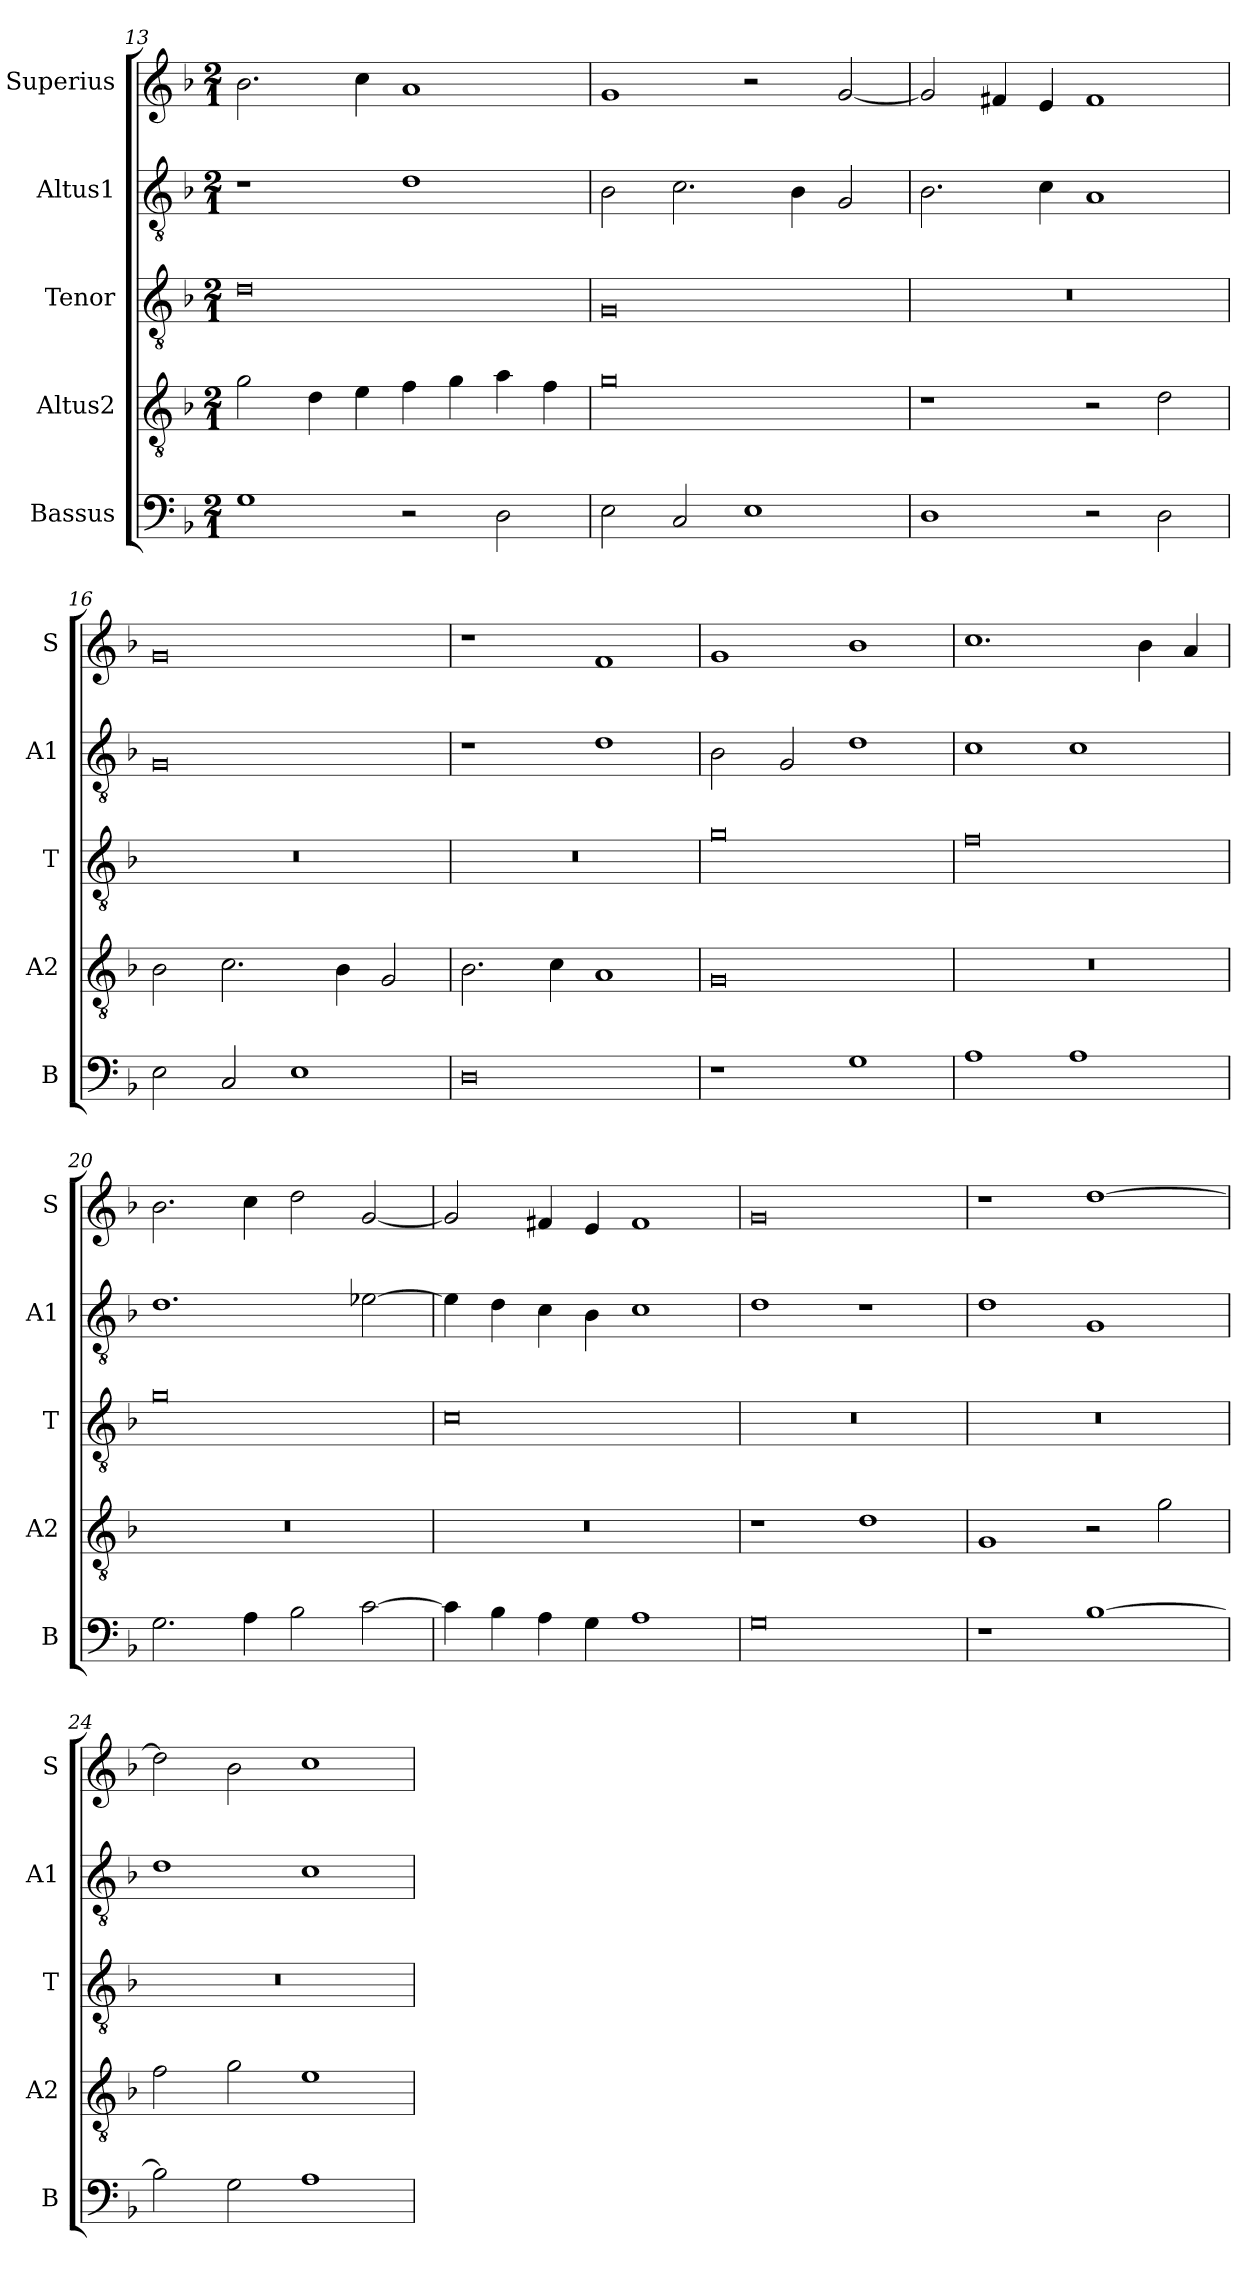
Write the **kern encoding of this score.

**kern	**kern	**kern	**kern	**kern
*part5	*part4	*part3	*part2	*part1
*staff5	*staff4	*staff3	*staff2	*staff1
*I"Bassus	*I"Altus2	*I"Tenor	*I"Altus1	*I"Superius
*I'B	*I'A2	*I'T	*I'A1	*I'S
*clefF4	*clefGv2	*clefGv2	*clefGv2	*clefG2
*k[b-]	*k[b-]	*k[b-]	*k[b-]	*k[b-]
*M2/1	*M2/1	*M2/1	*M2/1	*M2/1
=13	=13	=13	=13	=13
1G	2g\	0d	1r	2.b-\
.	4d\	.	.	.
.	4e\	.	.	4cc\
2r	4f\	.	1d	1a
.	4g\	.	.	.
2D\	4a\	.	.	.
.	4f\	.	.	.
=14	=14	=14	=14	=14
2E\	0g	0G	2B-\	1g
2C/	.	.	2.c\	.
1E	.	.	.	2r
.	.	.	4B-\	.
.	.	.	2G/	[2g/
=15	=15	=15	=15	=15
1D	1r	0r	2.B-\	2g/]
.	.	.	.	4f#X/
.	.	.	4c\	4e/
2r	2r	.	1A	1f#
2D\	2d\	.	.	.
=16	=16	=16	=16	=16
2E\	2B-\	0r	0G	0g
2C/	2.c\	.	.	.
1E	.	.	.	.
.	4B-\	.	.	.
.	2G/	.	.	.
=17	=17	=17	=17	=17
0D	2.B-\	0r	1r	1r
.	4c\	.	.	.
.	1A	.	1d	1f
=18	=18	=18	=18	=18
1r	0G	0g	2B-\	1g
.	.	.	2G/	.
1G	.	.	1d	1b-
=19	=19	=19	=19	=19
1A	0r	0f	1c	1.cc
1A	.	.	1c	.
.	.	.	.	4b-\
.	.	.	.	4a/
=20	=20	=20	=20	=20
2.G\	0r	0g	1.d	2.b-\
4A\	.	.	.	4cc\
2B-\	.	.	.	2dd\
[2c\	.	.	[2e-X\	[2g/
=21	=21	=21	=21	=21
4c\]	0r	0c	4e-\]	2g/]
4B-\	.	.	4d\	.
4A\	.	.	4c\	4f#X/
4G\	.	.	4B-\	4e/
1A	.	.	1c	1f#
=22	=22	=22	=22	=22
0G	1r	0r	1d	0g
.	1d	.	1r	.
=23	=23	=23	=23	=23
1r	1G	0r	1d	1r
[1B-	2r	.	1G	[1dd
.	2g\	.	.	.
=24	=24	=24	=24	=24
2B-\]	2f\	0r	1d	2dd\]
2G\	2g\	.	.	2b-\
1A	1e	.	1c	1cc
=	=	=	=	=
*-	*-	*-	*-	*-
